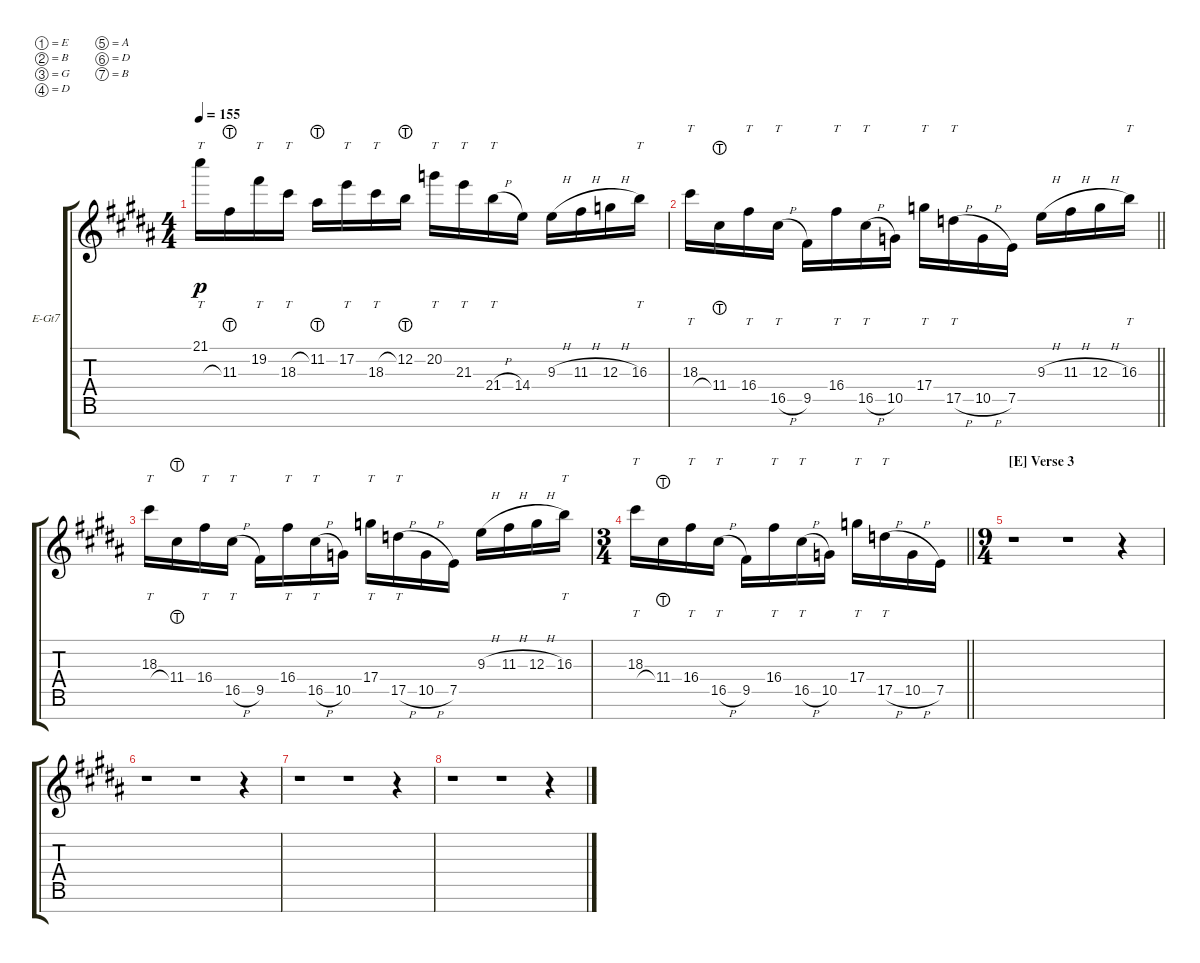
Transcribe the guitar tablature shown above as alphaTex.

\bracketExtendMode groupsimilarinstruments
\firstSystemTrackNameOrientation horizontal
\otherSystemsTrackNameOrientation horizontal
\track ("Tosin Abasi - Lead" "E-Gt7") {instrument distortionguitar}
\staff {score tabs}
\tuning (E4 B3 G3 D3 A2 D2 B1)
\ts (4 4)
\tempo 155
\clef g2
\ks b
21.1.16{tt dy p} 11.3{lht}.16 19.2.16{tt} 18.3.16{tt} 11.2{lht}.16 17.2.16{tt} 18.3.16{tt} 12.2{lht}.16 20.2.16{tt} 21.3.16{tt} 21.4{h}.16{tt} 14.4.16 9.3{h}.16 11.3{h}.16 12.3{h}.16 16.3.16{tt} |
\barLineRight lightlight
18.3.16{tt} 11.4{lht}.16 16.4.16{tt} 16.5{h}.16{tt} 9.5.16 16.4.16{tt} 16.5{h}.16{tt} 10.5.16 17.4.16{tt} 17.5{h}.16{tt} 10.5{h}.16 7.5.16 9.3{h}.16 11.3{h}.16 12.3{h}.16 16.3.16{tt} |
18.3.16{tt} 11.4{lht}.16 16.4.16{tt} 16.5{h}.16{tt} 9.5.16 16.4.16{tt} 16.5{h}.16{tt} 10.5.16 17.4.16{tt} 17.5{h}.16{tt} 10.5{h}.16 7.5.16 9.3{h}.16 11.3{h}.16 12.3{h}.16 16.3.16{tt} |
\ts (3 4)
\beaming (8 2 2 2)
\barLineRight lightlight
18.3.16{tt} 11.4{lht}.16 16.4.16{tt} 16.5{h}.16{tt} 9.5.16 16.4.16{tt} 16.5{h}.16{tt} 10.5.16 17.4.16{tt} 17.5{h}.16{tt} 10.5{h}.16 7.5.16 |
\ts (9 4)
\beaming (8 6 6 6)
\section ("E" "Verse 3")
r.1 r.1 r.4 |
r.1 r.1 r.4 |
r.1 r.1 r.4 |
r.1 r.1 r.4
